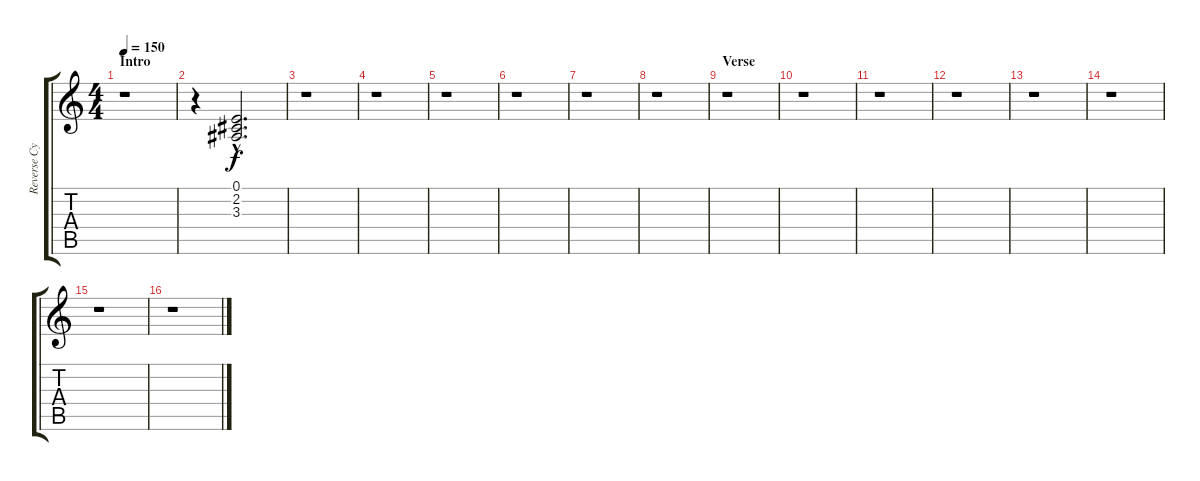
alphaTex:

\track ("Reverse Cymbal Effect" "Reverse Cy") {instrument reversecymbal}
\staff {score tabs}
\tuning (E4 B3 G3 D3 A2 D2) {hide}
\ts (4 4)
\section ("" "Intro")
\tempo 150
\clef g2
\ks c
r.1{dy f instrument reversecymbal} |
r.4 (0.1{hac} 2.2{hac} 3.3{hac}).2{d} |
r.1 |
r.1 |
r.1 |
r.1 |
r.1 |
r.1 |
\section ("" "Verse")
r.1 |
r.1 |
r.1 |
r.1 |
r.1 |
r.1 |
r.1 |
r.1
